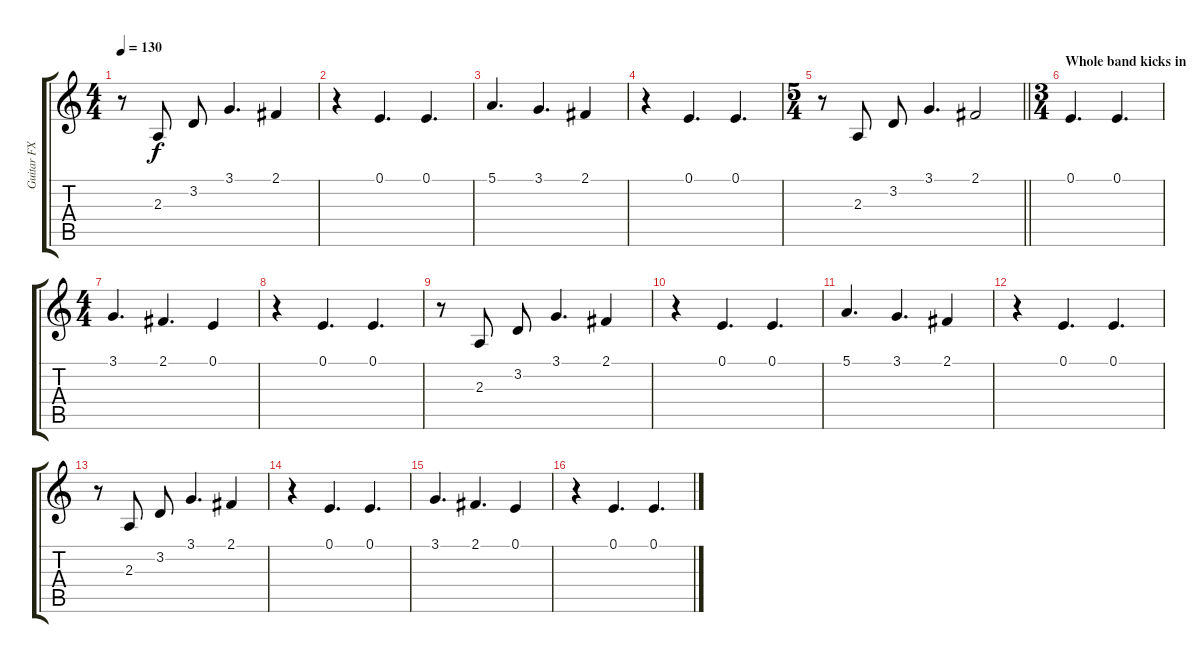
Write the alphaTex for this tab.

\track ("Guitar FX" "Guitar FX") {instrument fx1rain}
\staff {score tabs}
\tuning (E4 B3 G3 D3 A2 E2) {hide}
\ts (4 4)
\tempo 130
\clef g2
\ks c
r.8{dy f} 2.3.8 3.2.8 3.1.4{d} 2.1.4 |
r.4 0.1.4{d} 0.1.4{d} |
5.1.4{d} 3.1.4{d} 2.1.4 |
r.4 0.1.4{d} 0.1.4{d} |
\ts (5 4)
\barLineRight lightlight
r.8 2.3.8 3.2.8 3.1.4{d} 2.1.2 |
\ts (3 4)
\section ("" "Whole band kicks in")
0.1.4{d} 0.1.4{d} |
\ts (4 4)
3.1.4{d} 2.1.4{d} 0.1.4 |
r.4 0.1.4{d} 0.1.4{d} |
r.8 2.3.8 3.2.8 3.1.4{d} 2.1.4 |
r.4 0.1.4{d} 0.1.4{d} |
5.1.4{d} 3.1.4{d} 2.1.4 |
r.4 0.1.4{d} 0.1.4{d} |
r.8 2.3.8 3.2.8 3.1.4{d} 2.1.4 |
r.4 0.1.4{d} 0.1.4{d} |
3.1.4{d} 2.1.4{d} 0.1.4 |
r.4 0.1.4{d} 0.1.4{d}
